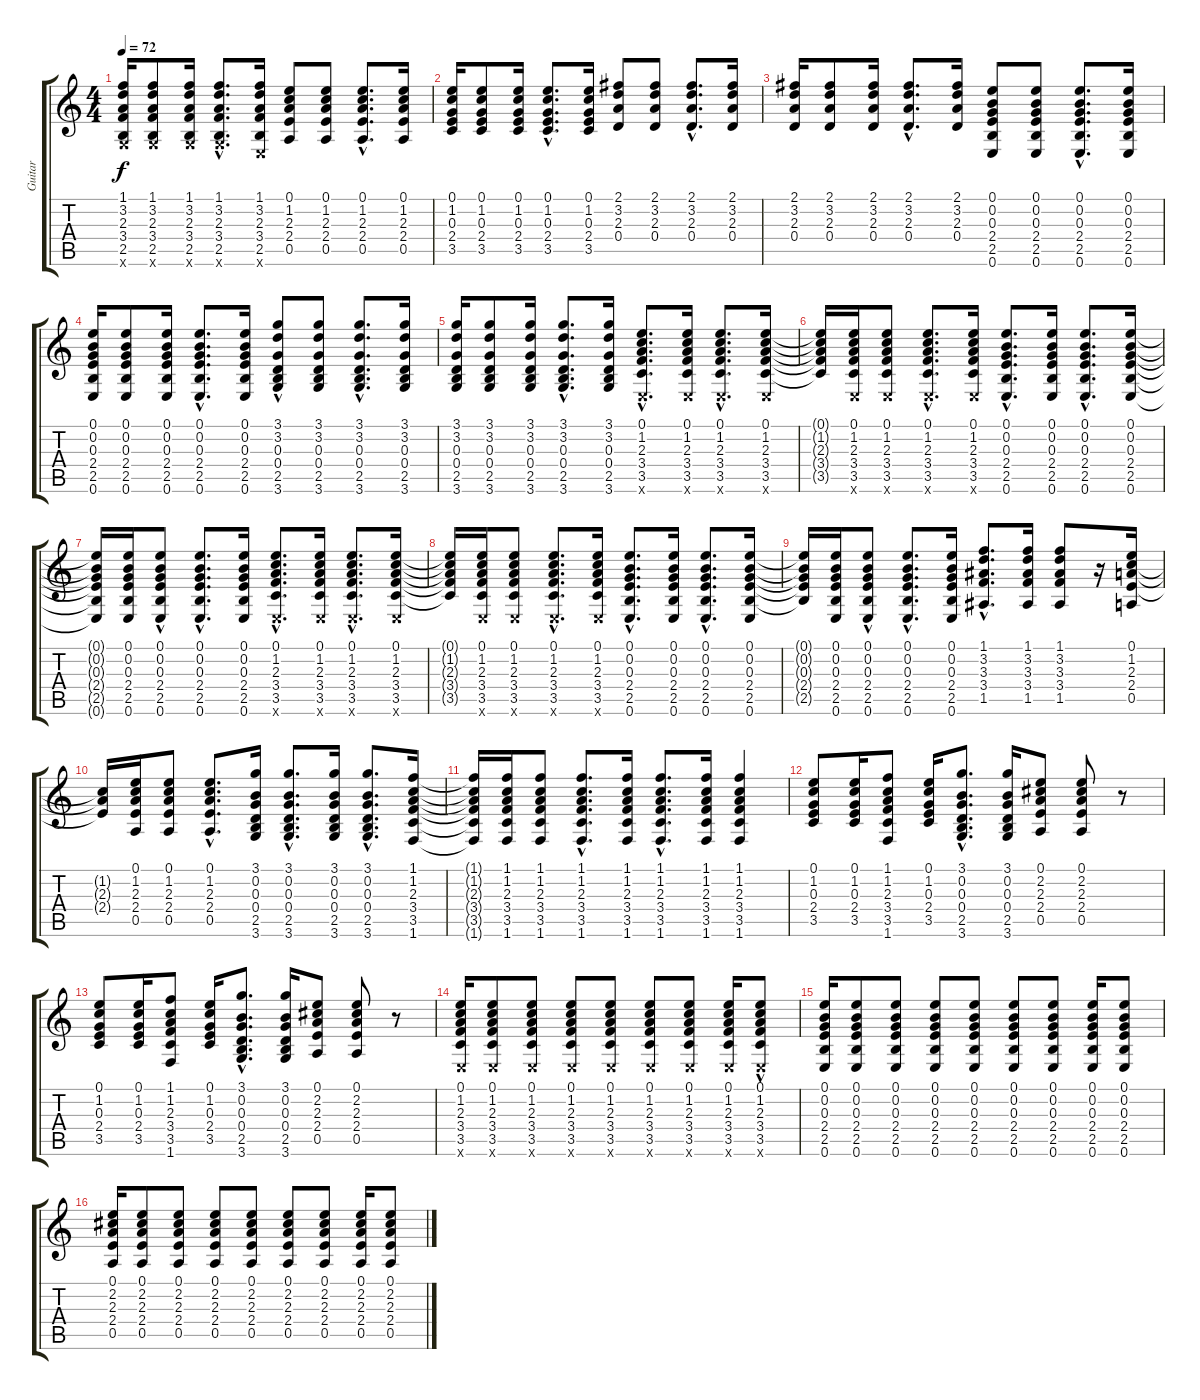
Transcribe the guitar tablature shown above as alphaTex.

\track ("Guitar" "Guitar") {instrument acousticguitarsteel}
\staff {score tabs}
\tuning (E4 B3 G3 D3 A2 E2) {hide}
\ts (4 4)
\tempo 72
\clef g2
\ks c
(1.1 3.2 2.3 3.4 2.5 3.6{x}).16{dy f} (1.1 3.2 2.3 3.4 2.5 3.6{x}).8 (1.1 3.2 2.3 3.4 2.5 3.6{x}).16 (1.1{hac} 3.2 2.3 3.4{hac} 2.5{hac} 3.6{hac x}).8{d} (1.1 3.2 2.3 3.4 2.5 0.6{x}).16 (0.1 1.2 2.3 2.4 0.5).8 (0.1 1.2 2.3 2.4 0.5).8 (0.1{hac} 1.2{hac} 2.3{hac} 2.4{hac} 0.5{hac}).8{d} (0.1 1.2 2.3 2.4 0.5).16 |
(0.1 1.2 0.3 2.4 3.5).16 (0.1 1.2 0.3 2.4 3.5).8 (0.1 1.2 0.3 2.4 3.5).16 (0.1{hac} 1.2{hac} 0.3{hac} 2.4{hac} 3.5{hac}).8{d} (0.1 1.2 0.3 2.4 3.5).16 (2.1 3.2 2.3 0.4).8 (2.1 3.2 2.3 0.4).8 (2.1{hac} 3.2{hac} 2.3{hac} 0.4{hac}).8{d} (2.1 3.2 2.3 0.4).16 |
(2.1 3.2 2.3 0.4).16 (2.1 3.2 2.3 0.4).8 (2.1 3.2 2.3 0.4).16 (2.1{hac} 3.2 2.3{hac} 0.4).8{d} (2.1 3.2 2.3 0.4).16 (0.1 0.2 0.3 2.4 2.5 0.6).8 (0.1 0.2 0.3 2.4 2.5 0.6).8 (0.1{hac} 0.2{hac} 0.3{hac} 2.4 2.5{hac} 0.6{hac}).8{d} (0.1 0.2 0.3 2.4 2.5 0.6).16 |
(0.1 0.2 0.3 2.4 2.5 0.6).16 (0.1 0.2 0.3 2.4 2.5 0.6).8 (0.1 0.2 0.3 2.4 2.5 0.6).16 (0.1{hac} 0.2 0.3 2.4 2.5{hac} 0.6{hac}).8{d} (0.1 0.2 0.3 2.4 2.5 0.6).16 (3.1 3.2{hac} 0.3{hac} 0.4{hac} 2.5 3.6).8 (3.1 3.2 0.3 0.4 2.5 3.6).8 (3.1{hac} 3.2 0.3 0.4 2.5{hac} 3.6{hac}).8{d} (3.1 3.2 0.3 0.4 2.5 3.6).16 |
(3.1 3.2 0.3 0.4 2.5 3.6).16 (3.1 3.2 0.3 0.4 2.5 3.6).8 (3.1 3.2 0.3 0.4 2.5 3.6).16 (3.1{hac} 3.2 0.3 0.4 2.5{hac} 3.6{hac}).8{d} (3.1 3.2 0.3 0.4 2.5 3.6).16 (0.1{hac} 1.2{hac} 2.3{hac} 3.4{hac} 3.5{hac} 0.6{hac x}).8{d} (0.1 1.2 2.3 3.4 3.5 0.6{x}).16 (0.1{hac} 1.2{hac} 2.3{hac} 3.4{hac} 3.5{hac} 0.6{hac x}).8{d} (0.1 1.2 2.3 3.4 3.5 0.6{x}).16 |
(0.1{t} 1.2{t} 2.3{t} 3.4{t} 3.5{t}).16 (0.1 1.2 2.3 3.4 3.5 0.6{x}).16 (0.1 1.2 2.3 3.4 3.5 0.6{x}).8 (0.1{hac} 1.2{hac} 2.3{hac} 3.4{hac} 3.5{hac} 0.6{hac x}).8{d} (0.1 1.2 2.3 3.4 3.5 0.6{x}).16 (0.1{hac} 0.2{hac} 0.3{hac} 2.4{hac} 2.5{hac} 0.6{hac}).8{d} (0.1 0.2 0.3 2.4 2.5 0.6).16 (0.1{hac} 0.2{hac} 0.3{hac} 2.4{hac} 2.5{hac} 0.6{hac}).8{d} (0.1 0.2 0.3 2.4 2.5 0.6).16 |
(0.1{t} 0.2{t} 0.3{t} 2.4{t} 2.5{t} 0.6{t}).16 (0.1 0.2 0.3 2.4 2.5 0.6).16 (0.1 0.2 0.3{hac} 2.4{hac} 2.5 0.6).8 (0.1{hac} 0.2 0.3 2.4 2.5 0.6{hac}).8{d} (0.1 0.2 0.3 2.4 2.5 0.6).16 (0.1{hac} 1.2{hac} 2.3{hac} 3.4{hac} 3.5{hac} 0.6{hac x}).8{d} (0.1 1.2 2.3 3.4 3.5 0.6{x}).16 (0.1{hac} 1.2{hac} 2.3{hac} 3.4{hac} 3.5{hac} 0.6{hac x}).8{d} (0.1 1.2 2.3 3.4 3.5 0.6{x}).16 |
(0.1{t} 1.2{t} 2.3{t} 3.4{t} 3.5{t}).16 (0.1 1.2 2.3 3.4 3.5 0.6{x}).16 (0.1 1.2 2.3 3.4 3.5 0.6{x}).8 (0.1{hac} 1.2{hac} 2.3{hac} 3.4{hac} 3.5{hac} 0.6{hac x}).8{d} (0.1 1.2 2.3 3.4 3.5 0.6{x}).16 (0.1{hac} 0.2{hac} 0.3{hac} 2.4{hac} 2.5{hac} 0.6{hac}).8{d} (0.1 0.2 0.3 2.4 2.5 0.6).16 (0.1{hac} 0.2{hac} 0.3{hac} 2.4{hac} 2.5{hac} 0.6{hac}).8{d} (0.1 0.2 0.3 2.4 2.5 0.6).16 |
(0.1{t} 0.2{t} 0.3{t} 2.4{t} 2.5{t}).16 (0.1 0.2 0.3 2.4 2.5 0.6).16 (0.1 0.2 0.3{hac} 2.4{hac} 2.5{hac} 0.6).8 (0.1{hac} 0.2{hac} 0.3{hac} 2.4{hac} 2.5{hac} 0.6{hac}).8{d} (0.1 0.2 0.3 2.4 2.5 0.6).16 (1.1{hac} 3.2{hac} 3.3{hac} 3.4{hac} 1.5{hac}).8{d} (1.1 3.2 3.3 3.4 1.5).16 (1.1 3.2 3.3 3.4 1.5).8 r.16 (0.1 1.2 2.3 2.4 0.5).16 |
(1.2{t} 2.3{t} 2.4{t}).16 (0.1 1.2 2.3 2.4 0.5).16 (0.1 1.2 2.3 2.4 0.5).8 (0.1{hac} 1.2{hac} 2.3{hac} 2.4{hac} 0.5{hac}).8{d} (3.1 0.2 0.3 0.4 2.5 3.6).16 (3.1{hac} 0.2{hac} 0.3{hac} 0.4{hac} 2.5{hac} 3.6{hac}).8{d} (3.1 0.2 0.3 0.4 2.5 3.6).16 (3.1{hac} 0.2{hac} 0.3{hac} 0.4{hac} 2.5{hac} 3.6{hac}).8{d} (1.1 1.2 2.3 3.4 3.5 1.6).16 |
(1.1{t} 1.2{t} 2.3{t} 3.4{t} 3.5{t} 1.6{t}).16 (1.1 1.2 2.3 3.4 3.5 1.6).16 (1.1 1.2 2.3 3.4 3.5 1.6).8 (1.1{hac} 1.2{hac} 2.3{hac} 3.4{hac} 3.5{hac} 1.6{hac}).8{d} (1.1 1.2 2.3 3.4 3.5 1.6).16 (1.1{hac} 1.2{hac} 2.3{hac} 3.4{hac} 3.5{hac} 1.6{hac}).8{d} (1.1 1.2 2.3 3.4 3.5 1.6).16 (1.1 1.2 2.3 3.4 3.5 1.6).4 |
(0.1 1.2 0.3 2.4 3.5).8 (0.1 1.2 0.3 2.4 3.5).16 (1.1 1.2 2.3 3.4 3.5 1.6).8 (0.1 1.2 0.3 2.4 3.5).16 (3.1{hac} 0.2{hac} 0.3{hac} 0.4{hac} 2.5{hac} 3.6{hac}).8{d} (3.1 0.2 0.3 0.4 2.5 3.6).16 (0.1 2.2 2.3 2.4 0.5).8 (0.1 2.2 2.3 2.4 0.5).8 r.8 |
(0.1 1.2 0.3 2.4 3.5).8 (0.1 1.2 0.3 2.4 3.5).16 (1.1 1.2 2.3 3.4 3.5 1.6).8 (0.1 1.2 0.3 2.4 3.5).16 (3.1{hac} 0.2{hac} 0.3{hac} 0.4{hac} 2.5{hac} 3.6{hac}).8{d} (3.1 0.2 0.3 0.4 2.5 3.6).16 (0.1 2.2 2.3 2.4 0.5).8 (0.1 2.2 2.3 2.4 0.5).8 r.8 |
(0.1 1.2 2.3 3.4 3.5 0.6{x}).16 (0.1 1.2 2.3 3.4 3.5 0.6{x}).8 (0.1 1.2 2.3 3.4 3.5 0.6{x}).8 (0.1 1.2 2.3 3.4 3.5 0.6{x}).8 (0.1 1.2 2.3 3.4 3.5 0.6{x}).8 (0.1 1.2 2.3 3.4 3.5 0.6{x}).8 (0.1 1.2 2.3 3.4 3.5 0.6{x}).8 (0.1 1.2 2.3 3.4 3.5 0.6{x}).16 (0.1{hac} 1.2 2.3{hac} 3.4{hac} 3.5 0.6{x}).8 |
(0.1 0.2 0.3 2.4 2.5 0.6).16 (0.1 0.2 0.3 2.4 2.5 0.6).8 (0.1 0.2 0.3 2.4 2.5 0.6).8 (0.1 0.2 0.3 2.4 2.5 0.6).8 (0.1 0.2 0.3 2.4 2.5 0.6).8 (0.1 0.2 0.3 2.4 2.5 0.6).8 (0.1 0.2 0.3 2.4 2.5 0.6).8 (0.1 0.2 0.3 2.4 2.5 0.6).16 (0.1 0.2 0.3 2.4 2.5 0.6).8 |
(0.1 2.2 2.3 2.4 0.5).16 (0.1 2.2 2.3 2.4 0.5).8 (0.1 2.2 2.3 2.4 0.5).8 (0.1 2.2 2.3 2.4 0.5).8 (0.1 2.2 2.3 2.4 0.5).8 (0.1 2.2 2.3 2.4 0.5).8 (0.1 2.2 2.3 2.4 0.5).8 (0.1 2.2 2.3 2.4 0.5).16 (0.1 2.2 2.3 2.4 0.5).8
